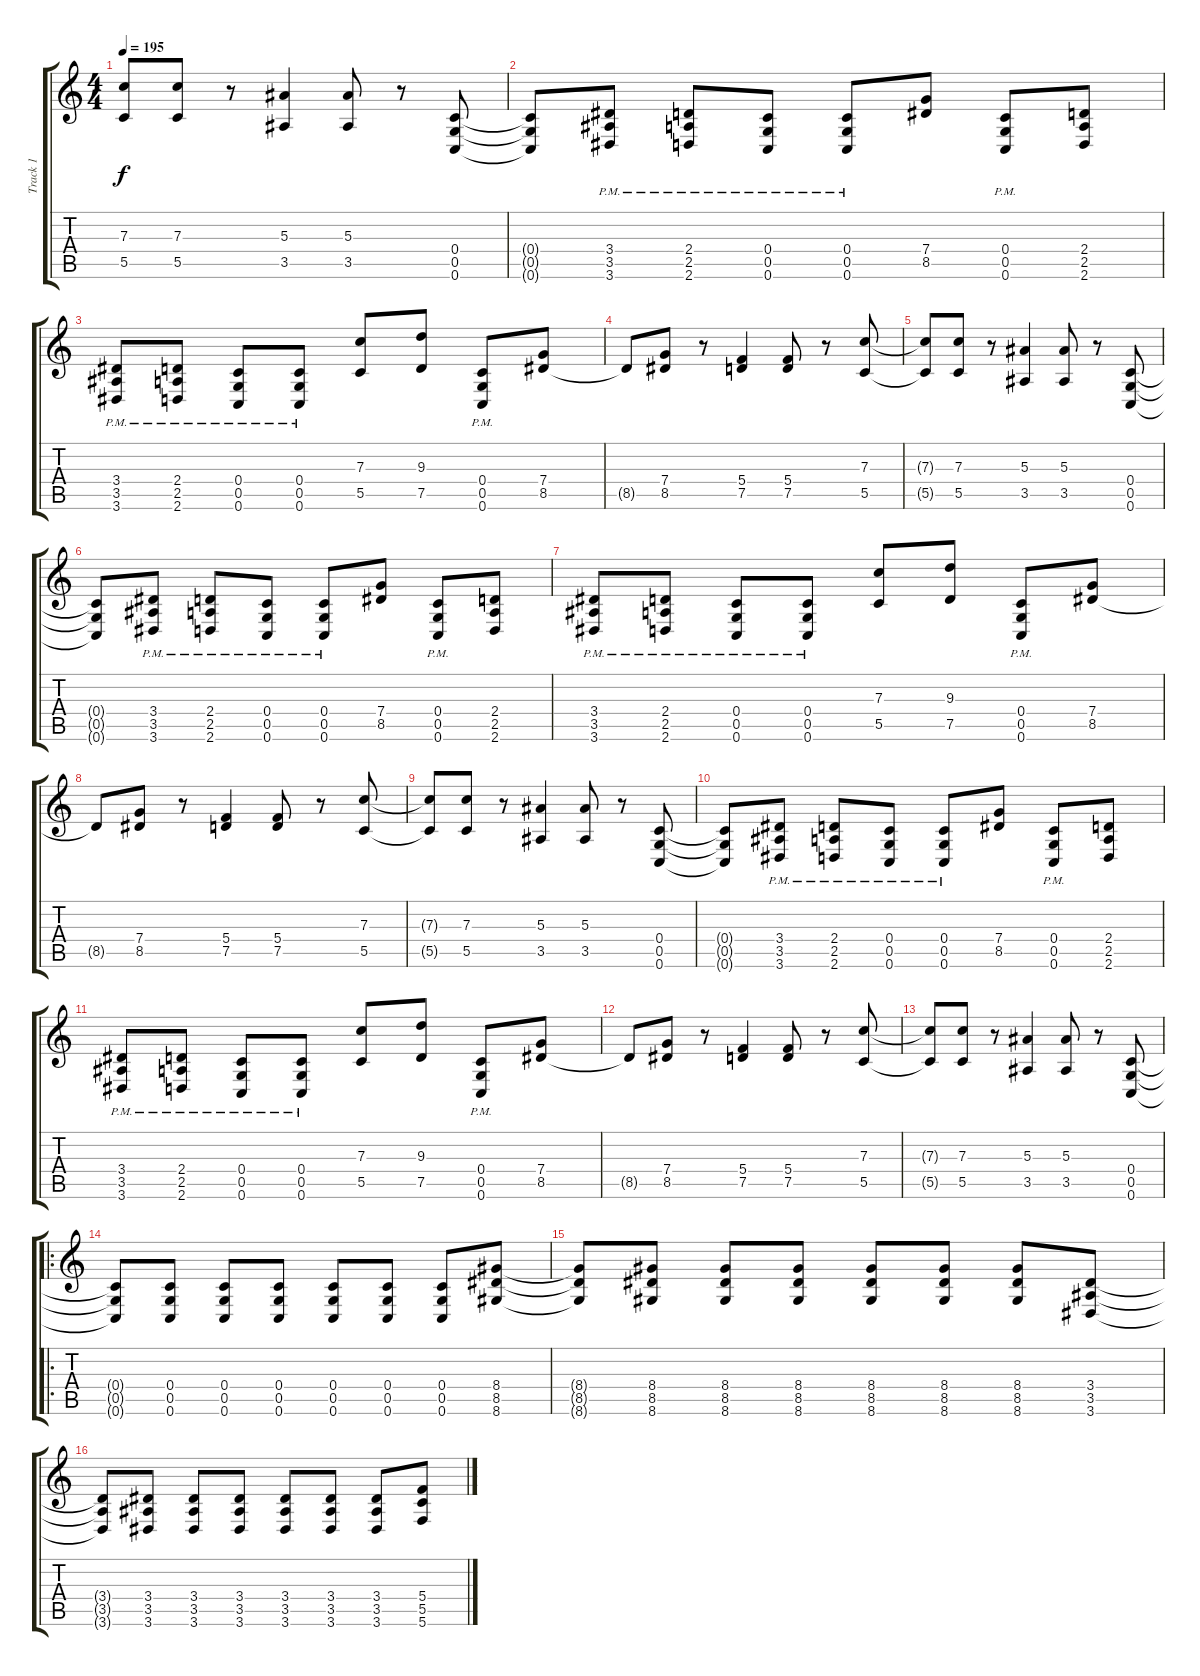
\track ("Track 1" "Track 1") {instrument overdrivenguitar}
\staff {score tabs}
\tuning (D4 A3 F3 C3 G2 C2) {hide}
\ts (4 4)
\tempo 195
\clef g2
\ks c
(7.3{t} 5.5{t}).8{dy f} (7.3 5.5).8 r.8 (5.3 3.5).4 (5.3 3.5).8 r.8 (0.4 0.5 0.6).8 |
(0.4{t} 0.5{t} 0.6{t}).8 (3.4{pm} 3.5{pm} 3.6{pm}).8 (2.4{pm} 2.5{pm} 2.6{pm}).8 (0.4{pm} 0.5{pm} 0.6{pm}).8 (0.4{pm} 0.5{pm} 0.6{pm}).8 (7.4 8.5).8 (0.4{pm} 0.5{pm} 0.6{pm}).8 (2.4 2.5 2.6).8 |
(3.4{pm} 3.5{pm} 3.6{pm}).8 (2.4{pm} 2.5{pm} 2.6{pm}).8 (0.4{pm} 0.5{pm} 0.6{pm}).8 (0.4{pm} 0.5{pm} 0.6{pm}).8 (7.3 5.5).8 (9.3 7.5).8 (0.4{pm} 0.5{pm} 0.6{pm}).8 (7.4 8.5).8 |
8.5{t}.8 (7.4 8.5).8 r.8 (5.4 7.5).4 (5.4 7.5).8 r.8 (7.3 5.5).8 |
(7.3{t} 5.5{t}).8 (7.3 5.5).8 r.8 (5.3 3.5).4 (5.3 3.5).8 r.8 (0.4 0.5 0.6).8 |
(0.4{t} 0.5{t} 0.6{t}).8 (3.4{pm} 3.5{pm} 3.6{pm}).8 (2.4{pm} 2.5{pm} 2.6{pm}).8 (0.4{pm} 0.5{pm} 0.6{pm}).8 (0.4{pm} 0.5{pm} 0.6{pm}).8 (7.4 8.5).8 (0.4{pm} 0.5{pm} 0.6{pm}).8 (2.4 2.5 2.6).8 |
(3.4{pm} 3.5{pm} 3.6{pm}).8 (2.4{pm} 2.5{pm} 2.6{pm}).8 (0.4{pm} 0.5{pm} 0.6{pm}).8 (0.4{pm} 0.5{pm} 0.6{pm}).8 (7.3 5.5).8 (9.3 7.5).8 (0.4{pm} 0.5{pm} 0.6{pm}).8 (7.4 8.5).8 |
8.5{t}.8 (7.4 8.5).8 r.8 (5.4 7.5).4 (5.4 7.5).8 r.8 (7.3 5.5).8 |
(7.3{t} 5.5{t}).8 (7.3 5.5).8 r.8 (5.3 3.5).4 (5.3 3.5).8 r.8 (0.4 0.5 0.6).8 |
(0.4{t} 0.5{t} 0.6{t}).8 (3.4{pm} 3.5{pm} 3.6{pm}).8 (2.4{pm} 2.5{pm} 2.6{pm}).8 (0.4{pm} 0.5{pm} 0.6{pm}).8 (0.4{pm} 0.5{pm} 0.6{pm}).8 (7.4 8.5).8 (0.4{pm} 0.5{pm} 0.6{pm}).8 (2.4 2.5 2.6).8 |
(3.4{pm} 3.5{pm} 3.6{pm}).8 (2.4{pm} 2.5{pm} 2.6{pm}).8 (0.4{pm} 0.5{pm} 0.6{pm}).8 (0.4{pm} 0.5{pm} 0.6{pm}).8 (7.3 5.5).8 (9.3 7.5).8 (0.4{pm} 0.5{pm} 0.6{pm}).8 (7.4 8.5).8 |
8.5{t}.8 (7.4 8.5).8 r.8 (5.4 7.5).4 (5.4 7.5).8 r.8 (7.3 5.5).8 |
(7.3{t} 5.5{t}).8 (7.3 5.5).8 r.8 (5.3 3.5).4 (5.3 3.5).8 r.8 (0.4 0.5 0.6).8 |
\ro
(0.4{t} 0.5{t} 0.6{t}).8 (0.4 0.5 0.6).8 (0.4 0.5 0.6).8 (0.4 0.5 0.6).8 (0.4 0.5 0.6).8 (0.4 0.5 0.6).8 (0.4 0.5 0.6).8 (8.4 8.5 8.6).8 |
(8.4{t} 8.5{t} 8.6{t}).8 (8.4 8.5 8.6).8 (8.4 8.5 8.6).8 (8.4 8.5 8.6).8 (8.4 8.5 8.6).8 (8.4 8.5 8.6).8 (8.4 8.5 8.6).8 (3.4 3.5 3.6).8 |
(3.4{t} 3.5{t} 3.6{t}).8 (3.4 3.5 3.6).8 (3.4 3.5 3.6).8 (3.4 3.5 3.6).8 (3.4 3.5 3.6).8 (3.4 3.5 3.6).8 (3.4 3.5 3.6).8 (5.4 5.5 5.6).8
